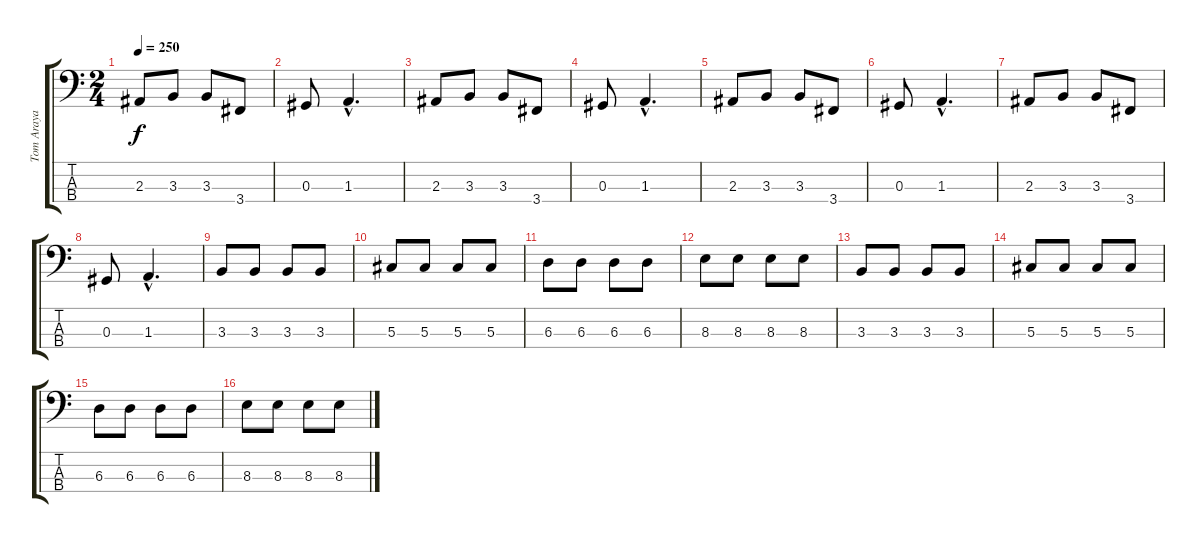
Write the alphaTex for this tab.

\track ("Tom Araya" "Tom Araya") {instrument electricbasspick}
\staff {score tabs}
\tuning (Gb2 Db2 Ab1 Eb1) {hide}
\ts (2 4)
\tempo 250
\clef f4
\ks c
2.3.8{dy f} 3.3.8 3.3.8 3.4.8 |
0.3.8 1.3{hac}.4{d} |
2.3.8 3.3.8 3.3.8 3.4.8 |
0.3.8 1.3{hac}.4{d} |
2.3.8 3.3.8 3.3.8 3.4.8 |
0.3.8 1.3{hac}.4{d} |
2.3.8 3.3.8 3.3.8 3.4.8 |
0.3.8 1.3{hac}.4{d} |
3.3.8 3.3.8 3.3.8 3.3.8 |
5.3.8 5.3.8 5.3.8 5.3.8 |
6.3.8 6.3.8 6.3.8 6.3.8 |
8.3.8 8.3.8 8.3.8 8.3.8 |
3.3.8 3.3.8 3.3.8 3.3.8 |
5.3.8 5.3.8 5.3.8 5.3.8 |
6.3.8 6.3.8 6.3.8 6.3.8 |
8.3.8 8.3.8 8.3.8 8.3.8
